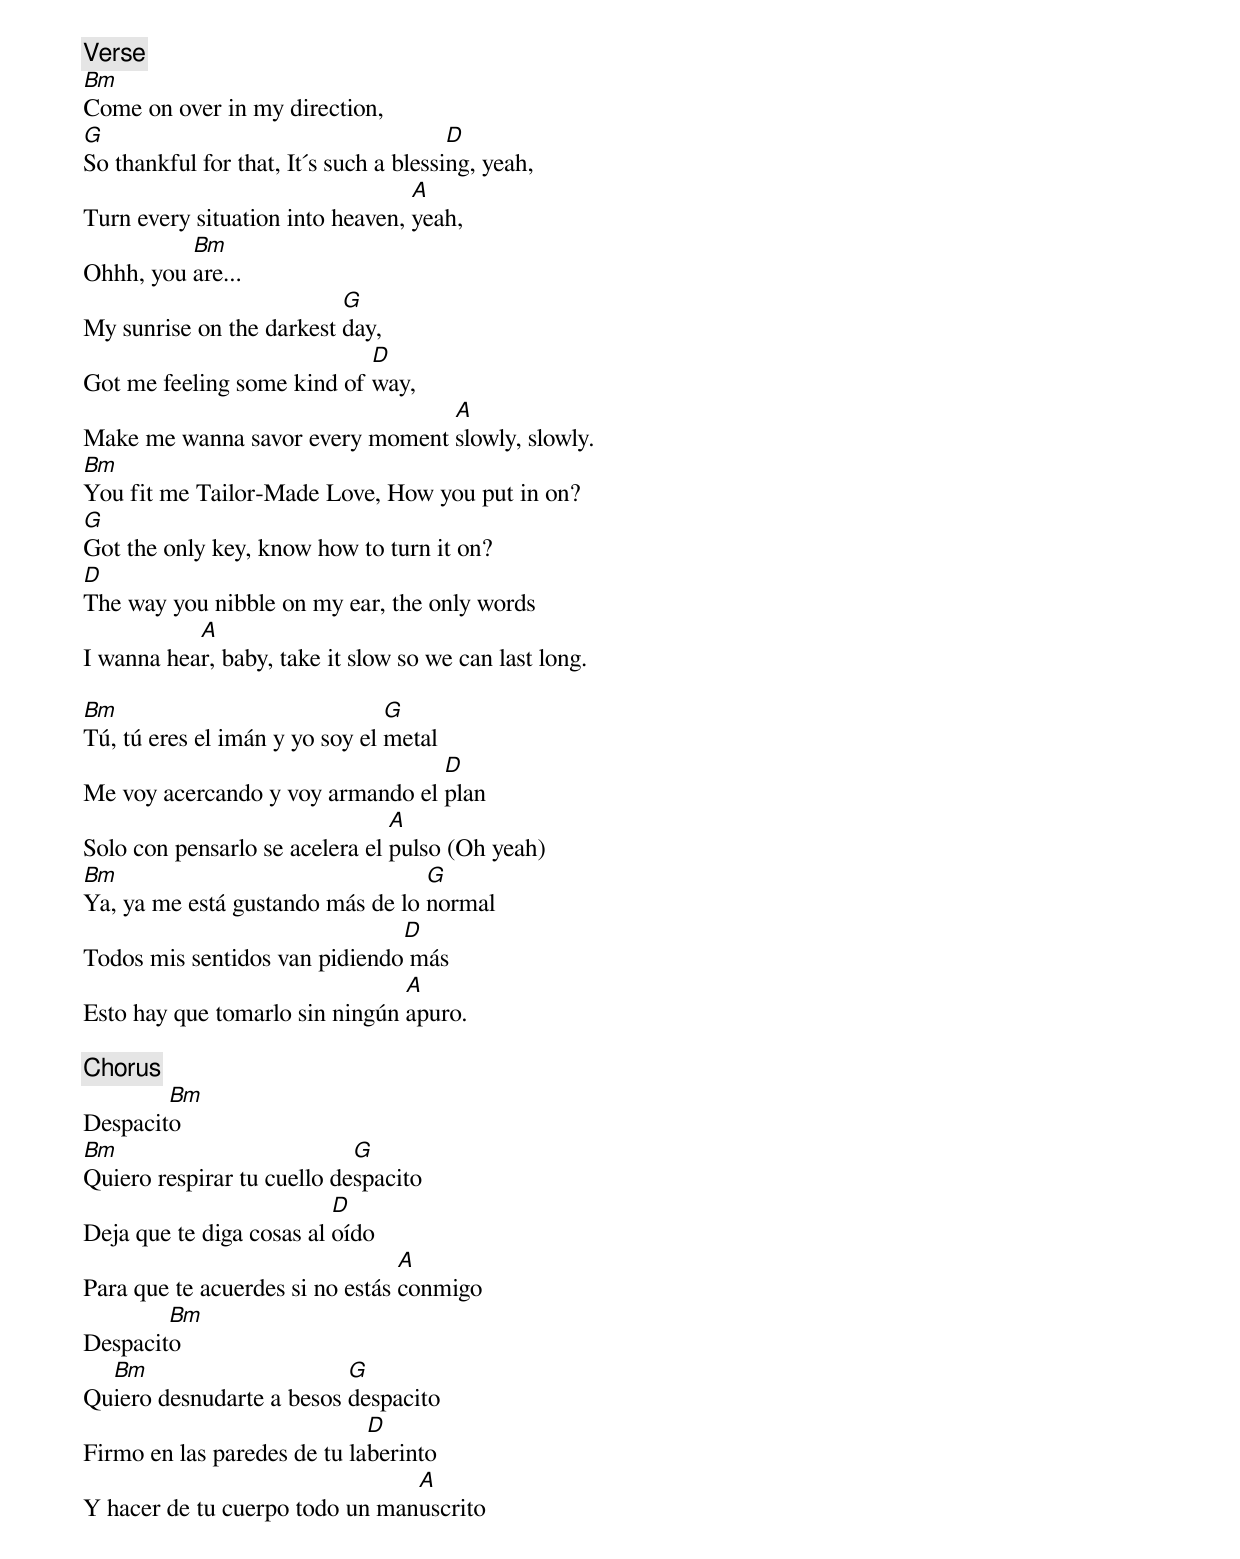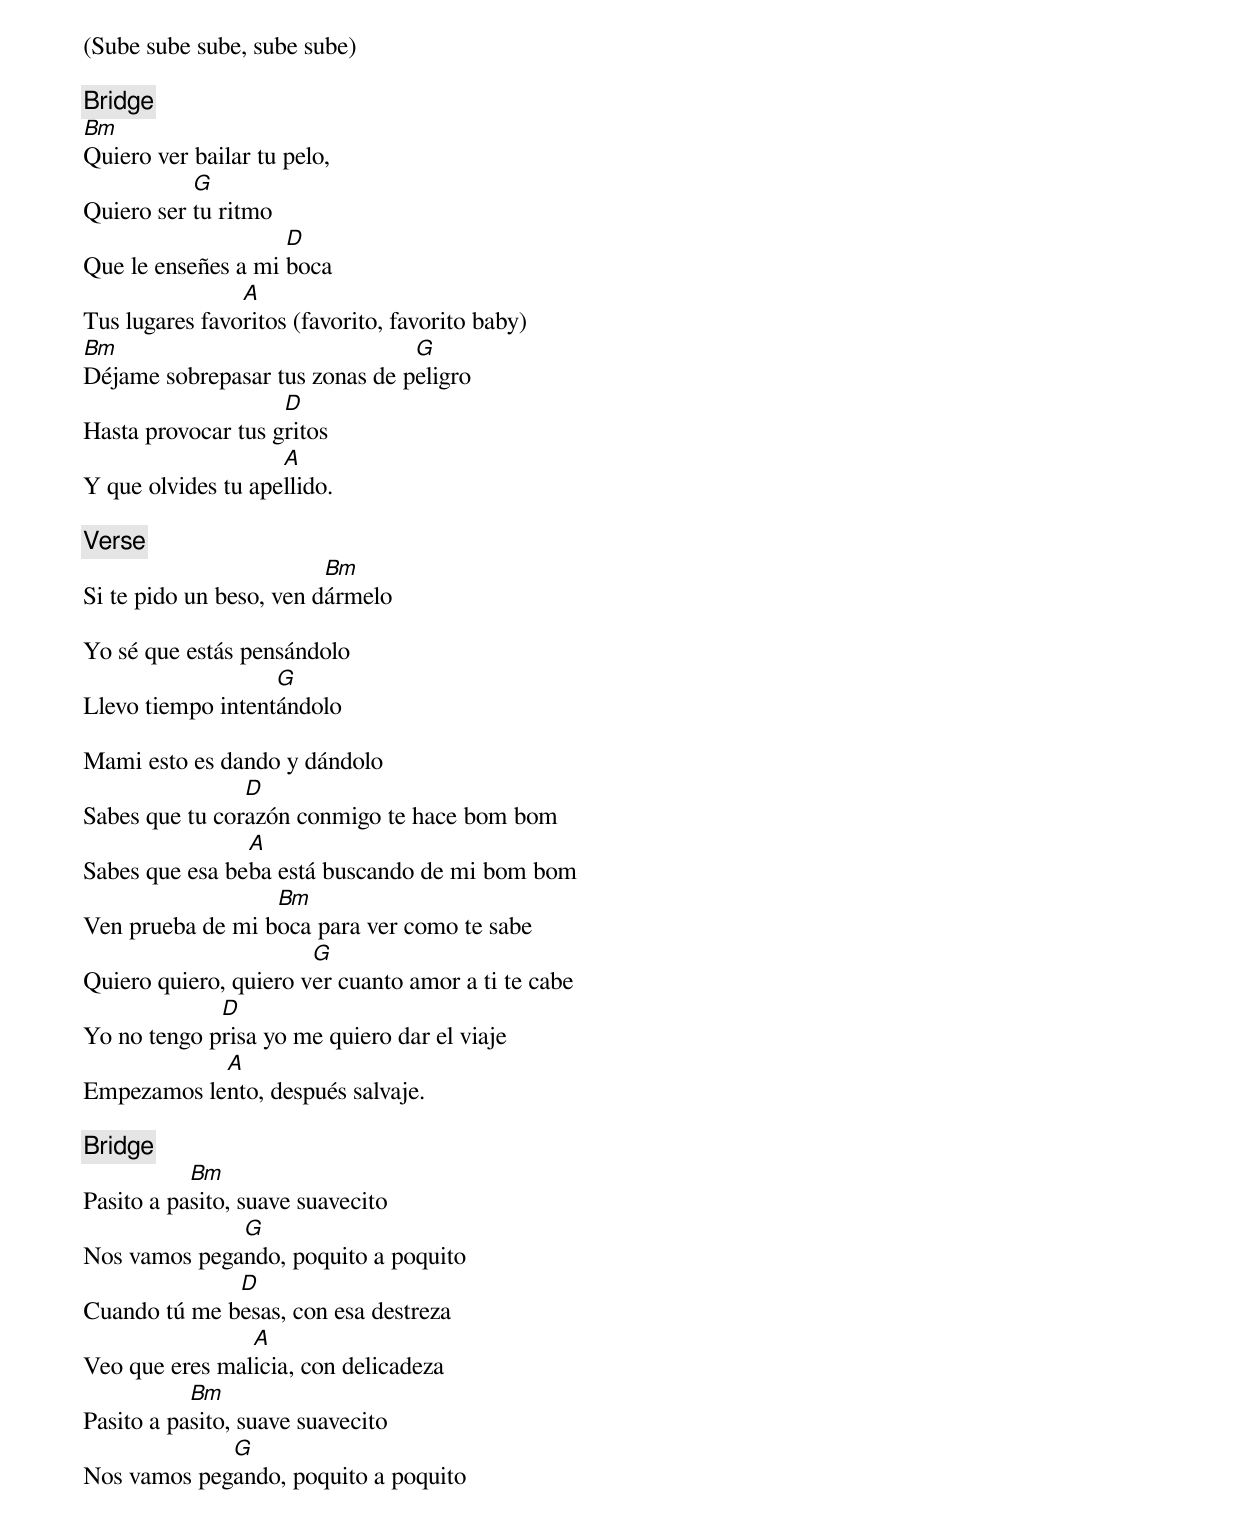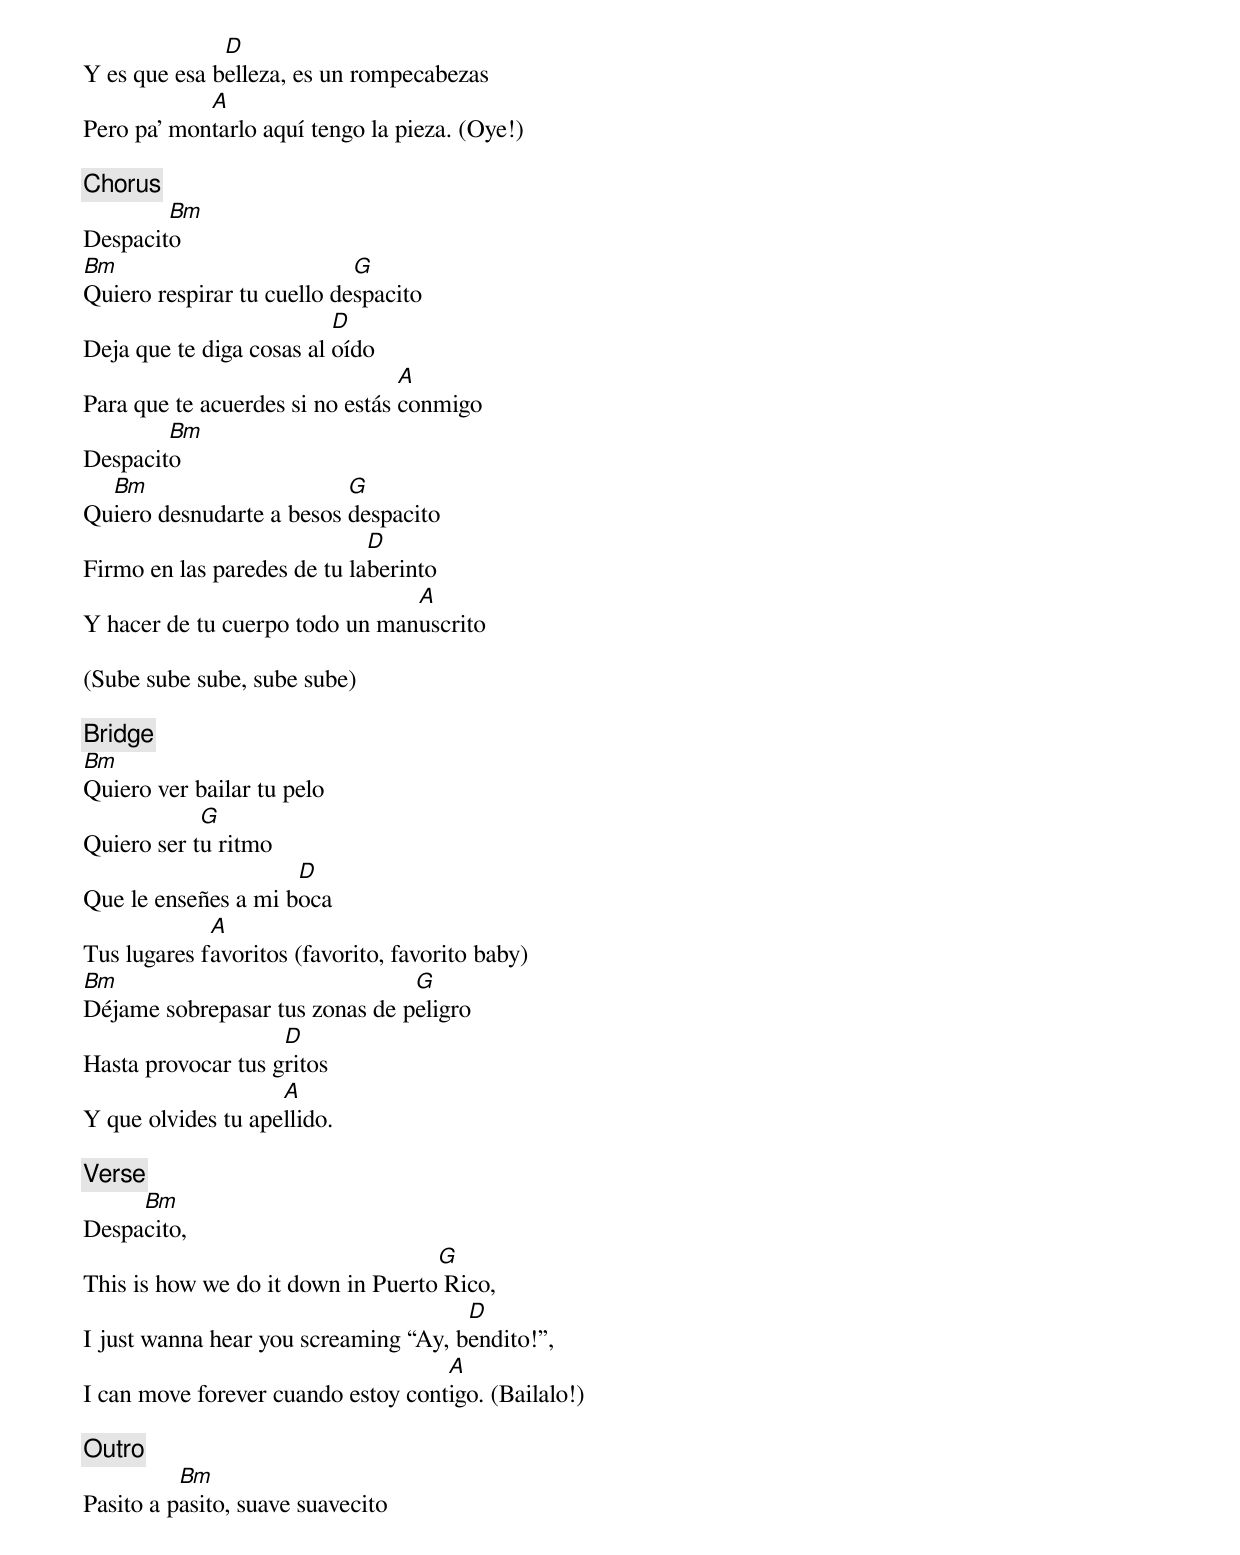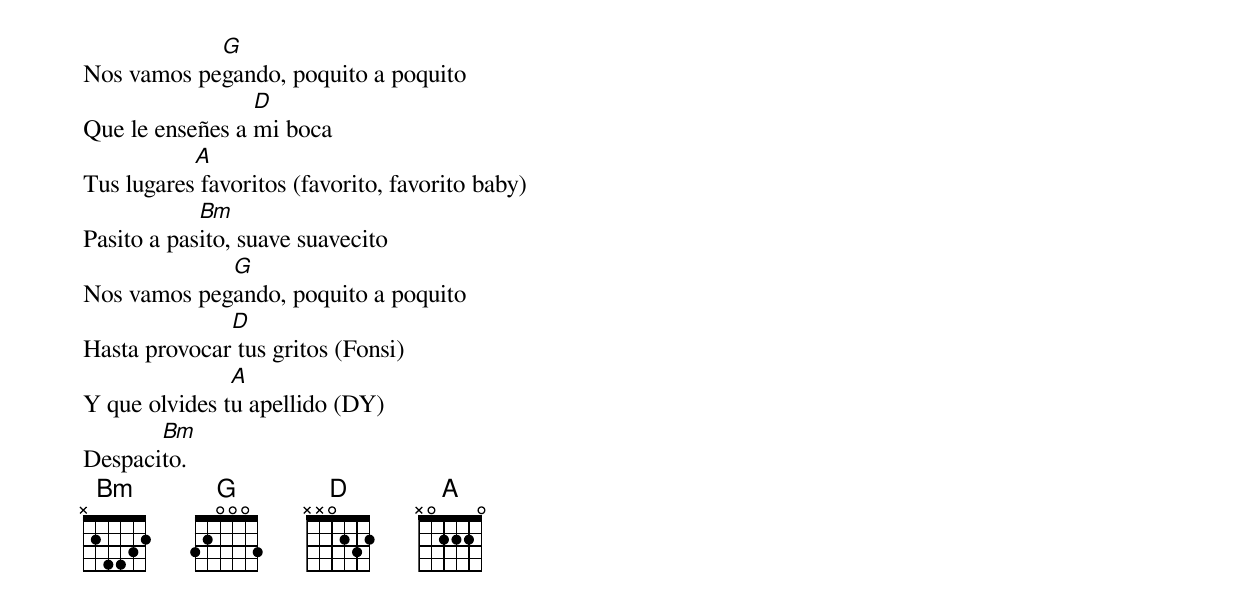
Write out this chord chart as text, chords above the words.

[Verse]
Bm
Come on over in my direction,
G                                       D
So thankful for that, It´s such a blessing, yeah,
                                  A
Turn every situation into heaven, yeah,
          Bm
Ohhh, you are...
                          G
My sunrise on the darkest day,
                            D
Got me feeling some kind of way,
                                 A
Make me wanna savor every moment slowly, slowly.
Bm
You fit me Tailor-Made Love, How you put in on?
G
Got the only key, know how to turn it on?
D
The way you nibble on my ear, the only words
           A
I wanna hear, baby, take it slow so we can last long.

Bm                              G
Tú, tú eres el imán y yo soy el metal
                                  D
Me voy acercando y voy armando el plan
                                A
Solo con pensarlo se acelera el pulso (Oh yeah)
Bm                                G
Ya, ya me está gustando más de lo normal
                               D
Todos mis sentidos van pidiendo más
                                A
Esto hay que tomarlo sin ningún apuro.

[Chorus]
        Bm
Despacito
Bm                          G
Quiero respirar tu cuello despacito
                          D
Deja que te diga cosas al oído
                                 A
Para que te acuerdes si no estás conmigo
        Bm
Despacito
  Bm                      G
Quiero desnudarte a besos despacito
                             D
Firmo en las paredes de tu laberinto
                                A
Y hacer de tu cuerpo todo un manuscrito

(Sube sube sube, sube sube)

[Bridge]
Bm
Quiero ver bailar tu pelo,
           G
Quiero ser tu ritmo
                    D
Que le enseñes a mi boca
                A
Tus lugares favoritos (favorito, favorito baby)
Bm                              G
Déjame sobrepasar tus zonas de peligro
                    D
Hasta provocar tus gritos
                    A
Y que olvides tu apellido.

[Verse]
                         Bm
Si te pido un beso, ven dármelo

Yo sé que estás pensándolo
                   G
Llevo tiempo intentándolo

Mami esto es dando y dándolo
                D
Sabes que tu corazón conmigo te hace bom bom
                A
Sabes que esa beba está buscando de mi bom bom
                  Bm
Ven prueba de mi boca para ver como te sabe
                       G
Quiero quiero, quiero ver cuanto amor a ti te cabe
             D
Yo no tengo prisa yo me quiero dar el viaje
            A
Empezamos lento, después salvaje.

[Bridge]
           Bm
Pasito a pasito, suave suavecito
              G
Nos vamos pegando, poquito a poquito
              D
Cuando tú me besas, con esa destreza
                A
Veo que eres malicia, con delicadeza
           Bm
Pasito a pasito, suave suavecito
             G
Nos vamos pegando, poquito a poquito
              D
Y es que esa belleza, es un rompecabezas
            A
Pero pa' montarlo aquí tengo la pieza. (Oye!)

[Chorus]
        Bm
Despacito
Bm                          G
Quiero respirar tu cuello despacito
                          D
Deja que te diga cosas al oído
                                 A
Para que te acuerdes si no estás conmigo
        Bm
Despacito
  Bm                      G
Quiero desnudarte a besos despacito
                             D
Firmo en las paredes de tu laberinto
                                A
Y hacer de tu cuerpo todo un manuscrito

(Sube sube sube, sube sube)

[Bridge]
Bm
Quiero ver bailar tu pelo
            G
Quiero ser tu ritmo
                     D
Que le enseñes a mi boca
             A
Tus lugares favoritos (favorito, favorito baby)
Bm                              G
Déjame sobrepasar tus zonas de peligro
                    D
Hasta provocar tus gritos
                    A
Y que olvides tu apellido.

[Verse]
     Bm
Despacito,
                                   G
This is how we do it down in Puerto Rico,
                                      D
I just wanna hear you screaming “Ay, bendito!”,
                                    A
I can move forever cuando estoy contigo. (Bailalo!)

[Outro]
          Bm
Pasito a pasito, suave suavecito
            G
Nos vamos pegando, poquito a poquito
                 D
Que le enseñes a mi boca
           A
Tus lugares favoritos (favorito, favorito baby)
            Bm
Pasito a pasito, suave suavecito
             G
Nos vamos pegando, poquito a poquito
              D
Hasta provocar tus gritos (Fonsi)
               A
Y que olvides tu apellido (DY)
       Bm
Despacito.
